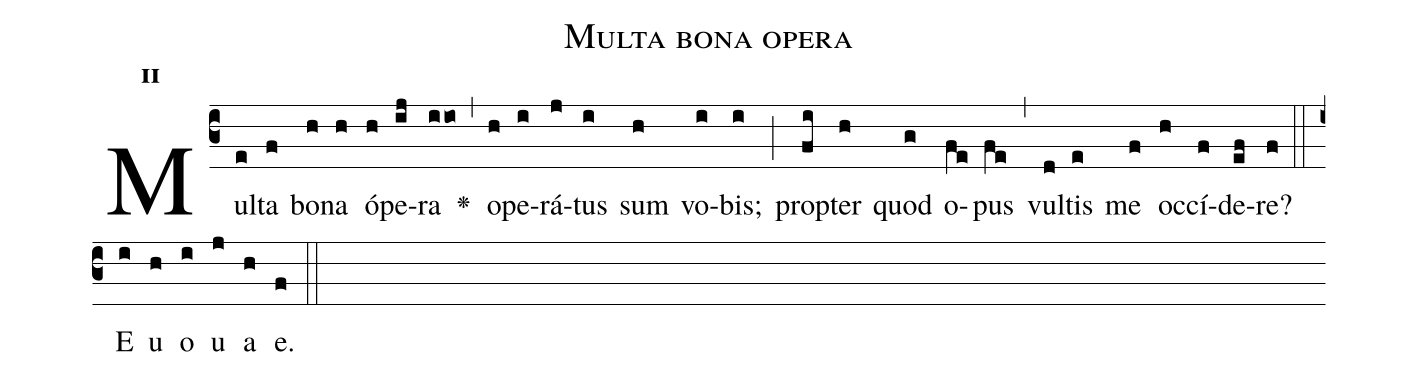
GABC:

name:Multa bona opera;
office-part:Antiphona;
mode:2;
%%
initial-style: 1;
name: Multa bona opera
book: Antiphonae & Responsoria/Tomus II, p. 100;
occasion: Hebdomada V Quadragesimae Feria VI;
office-part: Laudes Ant E;
user-notes: ;
commentary: ;
annotation: 2*a;
centering-scheme: english;
fontsize: 12;
font: OFLSortsMillGoudy;
height: 11;
width: 4.5;
%%
(c3)Mul(e)ta(f) bo(h)na(h) ó(h)pe(ij)ra(iio) <v>\greheightstar</v>(,) o(h)pe(i)rá(j)tus(i) sum(h) vo(i)bis;(i) (;) prop(fi)ter(h) quod(g) o(fe)pus(fe) (,) vul(d)tis(e) me(f) oc(h)cí(f)de(ef)re?(f) (::)
E(i) u(h) o(i) u(j) a(h) e.(f) (::)
